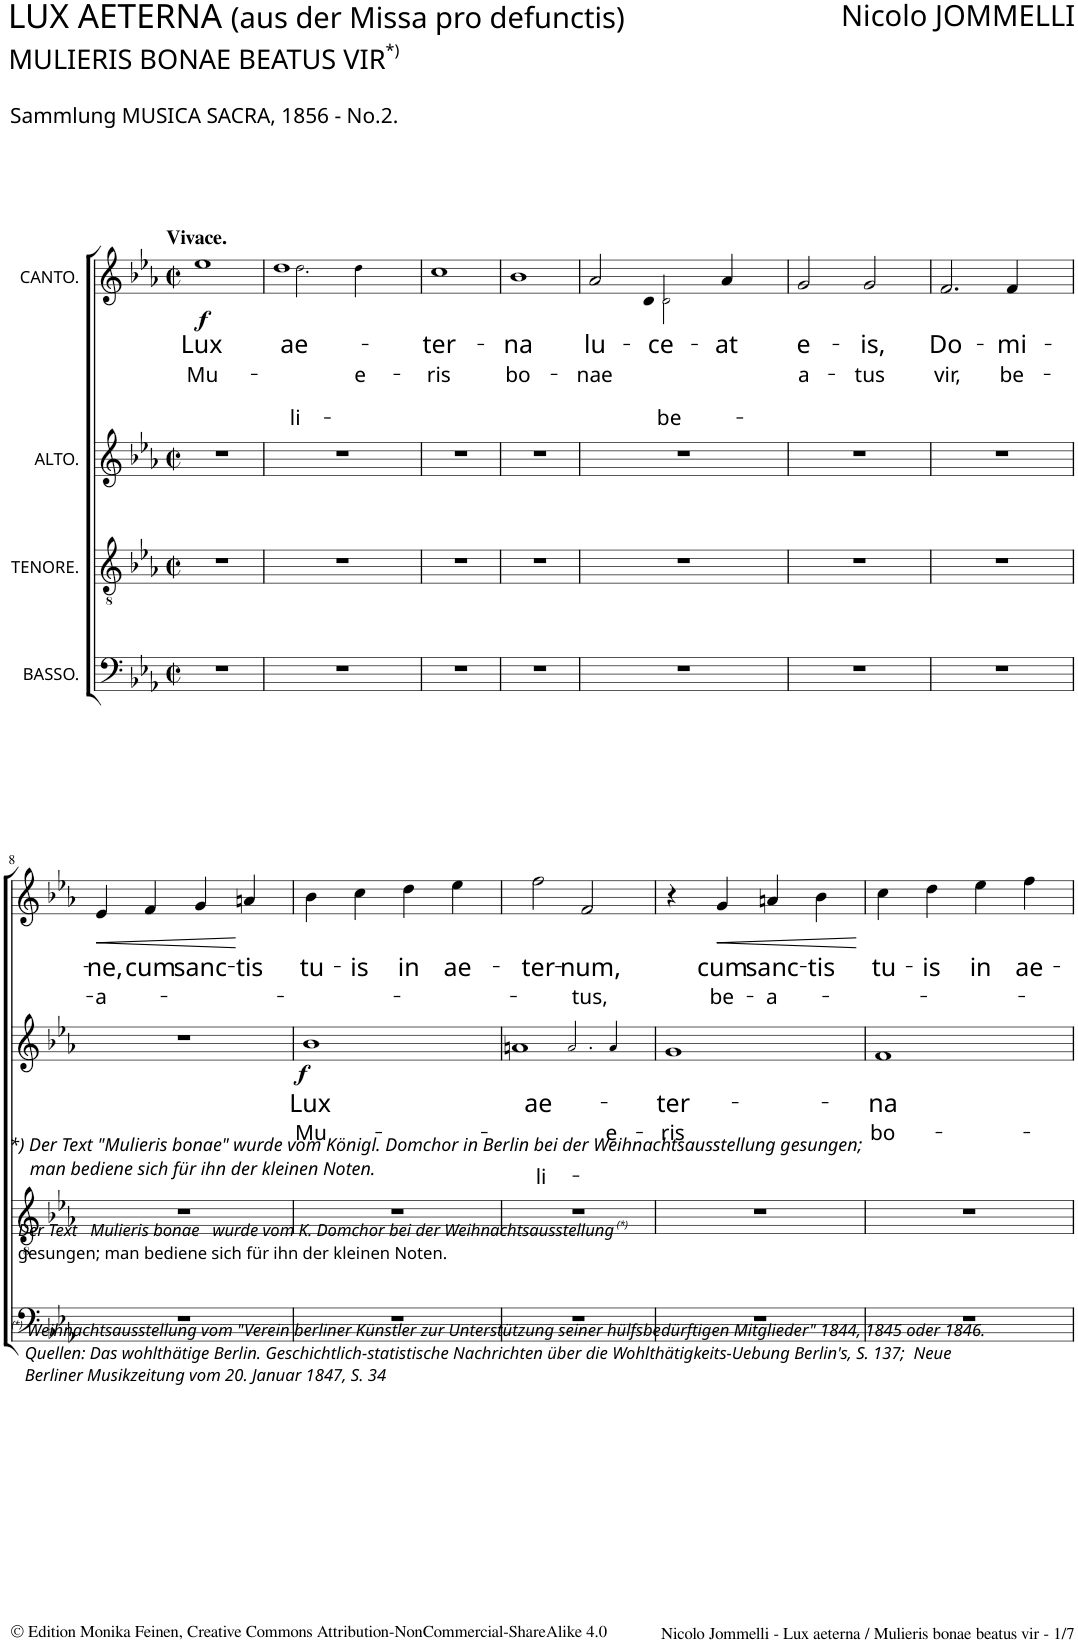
**kern	**kern	**kern	**text	**text	**dynam	**kern	**text	**text	**dynam
*part4	*part3	*part2	*part2	*part2	*part2	*part1	*part1	*part1	*part1
*staff4	*staff3	*staff2	*staff2	*staff2	*staff2	*staff1	*staff1	*staff1	*staff1
*I"BASSO.	*I"TENORE.	*I"ALTO.	*	*	*	*I"CANTO.	*	*	*
*clefF4	*clefGv2	*clefG2	*	*	*	*clefG2	*	*	*
*k[b-e-a-]	*k[b-e-a-]	*k[b-e-a-]	*	*	*	*k[b-e-a-]	*	*	*
*M2/2	*M2/2	*M2/2	*	*	*	*M2/2	*	*	*
*met(c|)	*met(c|)	*met(c|)	*	*	*	*met(c|)	*	*	*
=1	=1	=1	=1	=1	=1	=1	=1	=1	=1
!	!	!	!	!	!	!LO:TX:a:B:t=Vivace.	!	!	!
!	!	!	!	!	!	!	!LO:LY:b	!	!
*	*	*	*	*	*	*^	*	*	*
!	!	!	!	!	!	!	!	!	!LO:LY:b	!LO:DY:b
1r	1r	1r	.	.	.	1ee-	1ee-	.	Mu-	f
=2	=2	=2	=2	=2	=2	=2	=2	=2	=2	=2
!	!	!	!	!	!	!	!	!LO:LY:b	!	!
!	!	!	!	!	!	!	!	!	!LO:LY:b	!
1r	1r	1r	.	.	.	1dd	2.dd!\	.	-li-	.
!	!	!	!	!	!	!	!	!	!LO:LY:b	!
.	.	.	.	.	.	.	4dd!\	.	-e-	.
=3	=3	=3	=3	=3	=3	=3	=3	=3	=3	=3
!	!	!	!	!	!	!	!	!LO:LY:b	!	!
!	!	!	!	!	!	!	!	!	!LO:LY:b	!
1r	1r	1r	.	.	.	1cc	1cc	.	-ris	.
=4	=4	=4	=4	=4	=4	=4	=4	=4	=4	=4
!	!	!	!	!	!	!	!	!LO:LY:b	!LO:LY:b	!
*	*	*	*	*	*	*v	*v	*	*	*
1r	1r	1r	.	.	.	1b-	-na	bo-	.
=5	=5	=5	=5	=5	=5	=5	=5	=5	=5
!	!	!	!	!	!	!	!LO:LY:b	!LO:LY:b	!
*	*	*	*	*	*	*^	*	*	*
1r	1r	1r	.	.	.	2a-/	2ryy	lu-	-nae	.
!	!	!	!	!	!	!	!	!LO:LY:b	!	!
!	!	!	!	!	!	!	!	!	!LO:LY:b	!
.	.	.	.	.	.	4a-/	2a-!\	.	be-	.
!	!	!	!	!	!	!	!	!LO:LY:b	!	!
.	.	.	.	.	.	4a-/	.	-at	.	.
=6	=6	=6	=6	=6	=6	=6	=6	=6	=6	=6
!	!	!	!	!	!	!	!	!LO:LY:b	!	!
!	!	!	!	!	!	!	!	!	!LO:LY:b	!
1r	1r	1r	.	.	.	2g/	2g	.	-a-	.
!	!	!	!	!	!	!	!	!LO:LY:b	!	!
!	!	!	!	!	!	!	!	!	!LO:LY:b	!
.	.	.	.	.	.	2g/	2g	.	-tus	.
=7	=7	=7	=7	=7	=7	=7	=7	=7	=7	=7
!	!	!	!	!	!	!	!	!LO:LY:b	!LO:LY:b	!
*	*	*	*	*	*	*v	*v	*	*	*
1r	1r	1r	.	.	.	2.f/	Do-	vir,	.
!	!	!	!	!	!	!	!LO:LY:b	!LO:LY:b	!
.	.	.	.	.	.	4f/	-mi-	be-	.
!!LO:LB:g=z
=8	=8	=8	=8	=8	=8	=8	=8	=8	=8
!	!	!	!	!	!	!	!LO:LY:b	!LO:LY:b	!LO:HP:b
1r	1r	1r	.	.	.	4e-/	-ne,	-a-	<
!	!	!	!	!	!	!	!LO:LY:b	!	!
.	.	.	.	.	.	4f/	cum	.	.
!	!	!	!	!	!	!	!LO:LY:b	!	!
.	.	.	.	.	.	4g/	sanc-	.	.
!	!	!	!	!	!	!	!LO:LY:b	!	!
.	.	.	.	.	.	4an/	-tis	.	[
=9	=9	=9	=9	=9	=9	=9	=9	=9	=9
!	!	!	!LO:LY:b	!	!	!	!	!	!
*	*	*^	*	*	*	*	*	*	*
!	!	!	!	!	!LO:LY:b	!LO:DY:b	!	!LO:LY:b	!	!
1r	1r	1b-	1b-	.	Mu-	f	4b-\	tu-	.	.
!	!	!	!	!	!	!	!	!LO:LY:b	!	!
.	.	.	.	.	.	.	4cc\	-is	.	.
!	!	!	!	!	!	!	!	!LO:LY:b	!	!
.	.	.	.	.	.	.	4dd\	in	.	.
!	!	!	!	!	!	!	!	!LO:LY:b	!	!
.	.	.	.	.	.	.	4ee-\	ae-	.	.
=10	=10	=10	=10	=10	=10	=10	=10	=10	=10	=10
!	!	!	!	!LO:LY:b	!	!	!	!	!	!
!	!	!	!	!	!LO:LY:b	!	!	!LO:LY:b	!	!
1r	1r	1an	2.a!/	.	-li-	.	2ff\	-ter-	.	.
!	!	!	!	!	!	!	!	!LO:LY:b	!LO:LY:b	!
.	.	.	.	.	.	.	2f/	-num,	tus,	.
!	!	!	!	!	!LO:LY:b	!	!	!	!	!
.	.	.	4a!/	.	-e-	.	.	.	.	.
=11	=11	=11	=11	=11	=11	=11	=11	=11	=11	=11
!	!	!	!	!LO:LY:b	!	!	!	!	!	!
!	!	!	!	!	!LO:LY:b	!	!	!	!	!
1r	1r	1g	1g	.	-ris	.	4r	.	.	.
!	!	!	!	!	!	!	!	!LO:LY:b	!LO:LY:b	!LO:HP:b
.	.	.	.	.	.	.	4g/	cum	be-	<
!	!	!	!	!	!	!	!	!LO:LY:b	!LO:LY:b	!
.	.	.	.	.	.	.	4an/	sanc-	-a-	.
!	!	!	!	!	!	!	!	!LO:LY:b	!	!
.	.	.	.	.	.	.	4b-\	-tis	.	.
*	*	*v	*v	*	*	*	*	*	*	*
.	.	.	.	.	.	.	.	.	[
=12	=12	=12	=12	=12	=12	=12	=12	=12	=12
!	!	!	!LO:LY:b	!LO:LY:b	!	!	!LO:LY:b	!	!
1r	1r	1f	-na	bo-	.	4cc\	tu-	.	.
!	!	!	!	!	!	!	!LO:LY:b	!	!
.	.	.	.	.	.	4dd\	-is	.	.
!	!	!	!	!	!	!	!LO:LY:b	!	!
.	.	.	.	.	.	4ee-\	in	.	.
!	!	!	!	!	!	!	!LO:LY:b	!	!
.	.	.	.	.	.	4ff\	ae-	.	.
=	=	=	=	=	=	=	=	=	=
*-	*-	*-	*-	*-	*-	*-	*-	*-	*-
